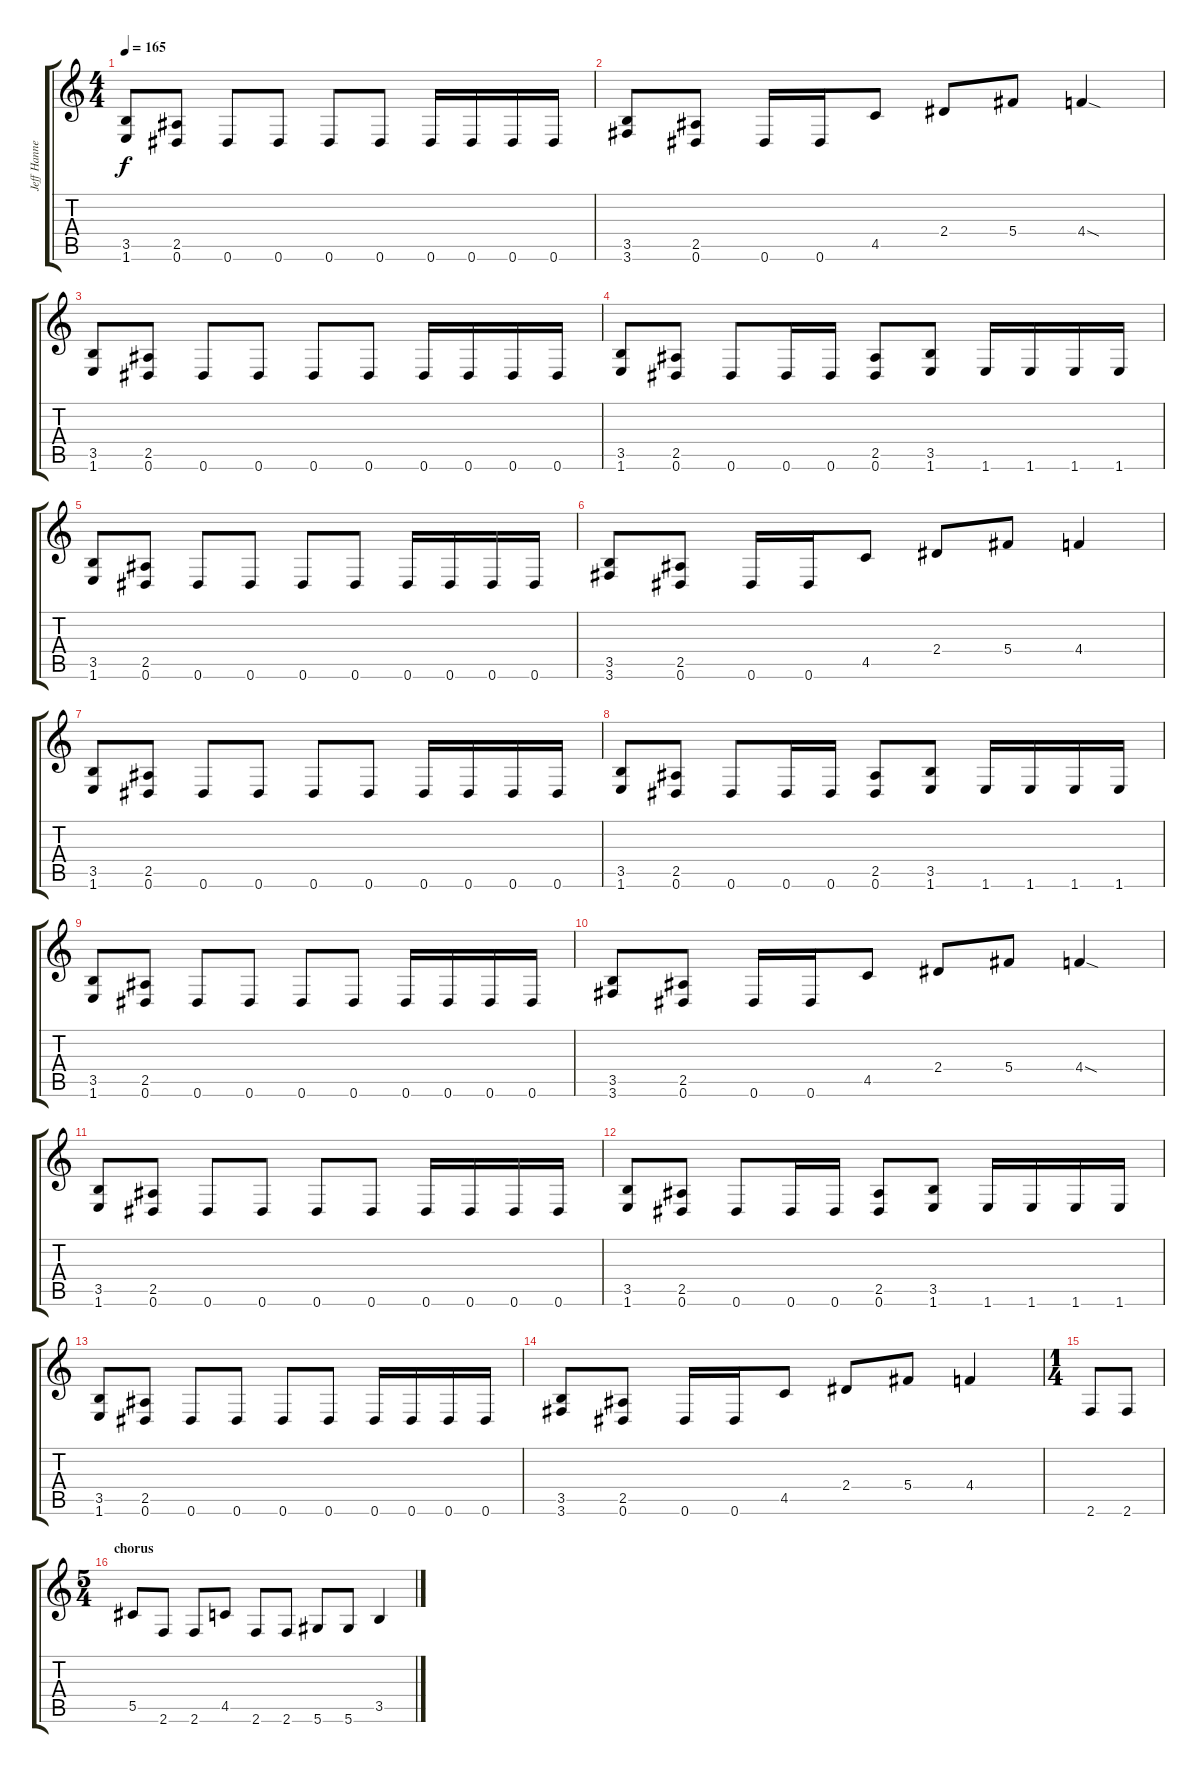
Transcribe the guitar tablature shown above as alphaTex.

\track ("Jeff Hanneman" "Jeff Hanne") {instrument distortionguitar}
\staff {score tabs}
\tuning (Eb4 Bb3 Gb3 Db3 Ab2 Eb2) {hide}
\ts (4 4)
\tempo 165
\clef g2
\ks c
(3.5 1.6).8{dy f} (2.5 0.6).8 0.6.8 0.6.8 0.6.8 0.6.8 0.6.16 0.6.16 0.6.16 0.6.16 |
(3.5 3.6).8 (2.5 0.6).8 0.6.16 0.6.16 4.5.8 2.4.8 5.4.8 4.4{sod}.4 |
(3.5 1.6).8 (2.5 0.6).8 0.6.8 0.6.8 0.6.8 0.6.8 0.6.16 0.6.16 0.6.16 0.6.16 |
(3.5 1.6).8 (2.5 0.6).8 0.6.8 0.6.16 0.6.16 (2.5 0.6).8 (3.5 1.6).8 1.6.16 1.6.16 1.6.16 1.6.16 |
(3.5 1.6).8 (2.5 0.6).8 0.6.8 0.6.8 0.6.8 0.6.8 0.6.16 0.6.16 0.6.16 0.6.16 |
(3.5 3.6).8 (2.5 0.6).8 0.6.16 0.6.16 4.5.8 2.4.8 5.4.8 4.4.4 |
(3.5 1.6).8 (2.5 0.6).8 0.6.8 0.6.8 0.6.8 0.6.8 0.6.16 0.6.16 0.6.16 0.6.16 |
(3.5 1.6).8 (2.5 0.6).8 0.6.8 0.6.16 0.6.16 (2.5 0.6).8 (3.5 1.6).8 1.6.16 1.6.16 1.6.16 1.6.16 |
(3.5 1.6).8 (2.5 0.6).8 0.6.8 0.6.8 0.6.8 0.6.8 0.6.16 0.6.16 0.6.16 0.6.16 |
(3.5 3.6).8 (2.5 0.6).8 0.6.16 0.6.16 4.5.8 2.4.8 5.4.8 4.4{sod}.4 |
(3.5 1.6).8 (2.5 0.6).8 0.6.8 0.6.8 0.6.8 0.6.8 0.6.16 0.6.16 0.6.16 0.6.16 |
(3.5 1.6).8 (2.5 0.6).8 0.6.8 0.6.16 0.6.16 (2.5 0.6).8 (3.5 1.6).8 1.6.16 1.6.16 1.6.16 1.6.16 |
(3.5 1.6).8 (2.5 0.6).8 0.6.8 0.6.8 0.6.8 0.6.8 0.6.16 0.6.16 0.6.16 0.6.16 |
(3.5 3.6).8 (2.5 0.6).8 0.6.16 0.6.16 4.5.8 2.4.8 5.4.8 4.4.4 |
\ts (1 4)
2.6.8 2.6.8 |
\ts (5 4)
\section ("" "chorus")
5.5.8 2.6.8 2.6.8 4.5.8 2.6.8 2.6.8 5.6.8 5.6.8 3.5.4
